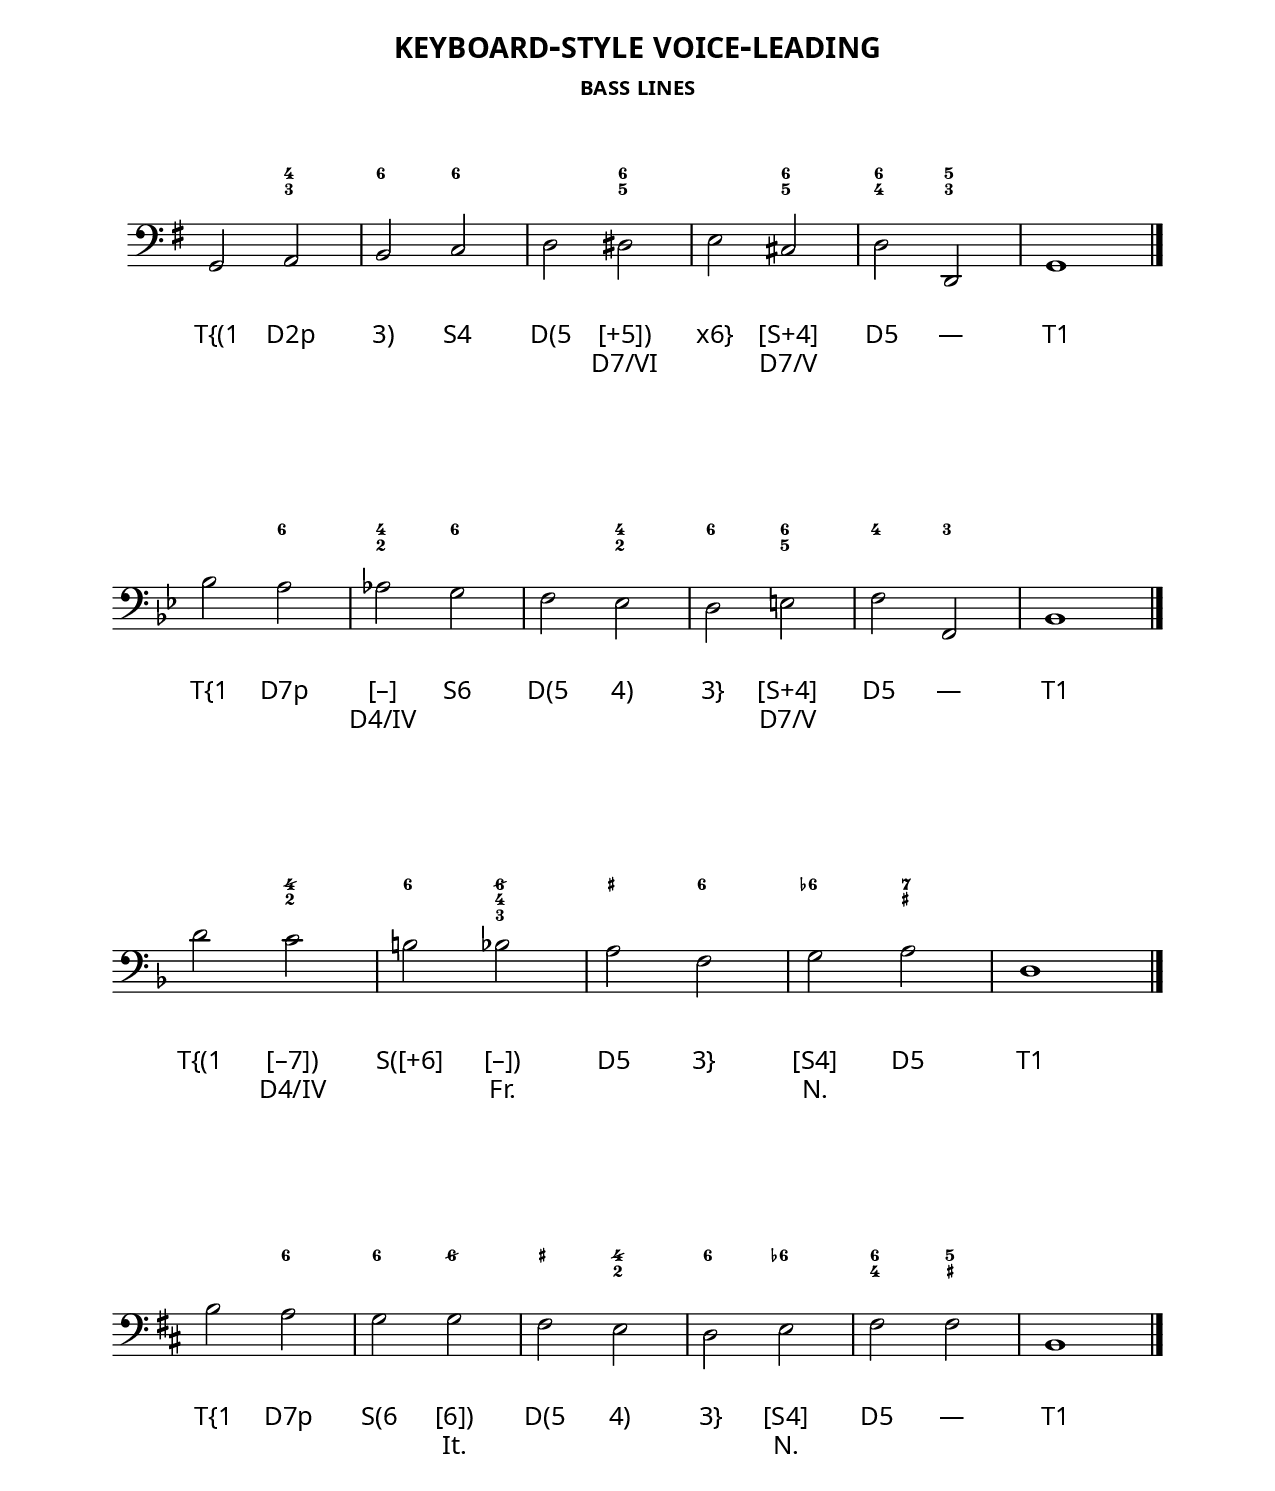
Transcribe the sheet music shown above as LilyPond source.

\version "2.14.2"

#(set-default-paper-size "letter")
#(set-global-staff-size 20)

\header {
	title = \markup { \smallCaps { "keyboard-style voice-leading" } }
	subtitle = \markup { \smallCaps { "bass lines" } }
	poet = ""
	composer = ""
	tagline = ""
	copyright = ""
	}

	\paper {
		myStaffSize = #20
		#(define fonts
	   (make-pango-font-tree  "Fanwood"
	                          "Nimbus Sans"
	                          "Luxi Mono"
	;;                        "Helvetica"
	;;                        "Courier"
	     (/ myStaffSize 20)))
	
	 	indent = 0.1\in
		top-margin = 0.5\in
		bottom-margin = 0.25\in
		line-width = 7.0\in
		ragged-right = ##f
		ragged-bottom = ##t
		ragged-last-bottom = ##f
		system-system-spacing #'minimum-distance = #35
		markup-system-spacing #'minimum-distance = #20
		score-system-spacing #'minimum-distance = #15
		last-bottom-spacing #'minimum-distance = #15
		%	page-count = #3
		print-page-number = ##f
	
	}

global = { 
	\override Score.PaperColumn #'keep-inside-line = ##t 	
	\override Staff.TimeSignature #'style = #'() 
	\set Staff.printKeyCancellation = ##f 
	\override Staff.TimeSignature #'break-visibility = #end-of-line-invisible
	\set Staff.explicitKeySignatureVisibility = #end-of-line-invisible
	\set Staff.explicitClefVisibility = #end-of-line-invisible	

	% enter key signature, time signature, pickup length here
%	\key c \major
%	\time 2/2
%	\partial 8
	}

upper = \relative c'' {
	\clef treble
	<<
		{
			% enter melody here
			\override Score.RehearsalMark #'self-alignment-X = #LEFT
			\override Score.RehearsalMark #'Y-offset = #10
			\override Score.RehearsalMark #'font-size = #0
			
            
			} \\
			
		{
			% enter middle voices (alto & tenor) here
            
			}
		>>
	}

lower = <<
	\new Voice = "bass" <<
		\new FiguredBass \figuremode {
			\override BassFigure #'extra-offset = #'(0 . 12)
			
			% enter figures here within <> brackets
				% use + for sharp, - for flat, ! for natural
				% _ will make accidental by itself (apply to 3)
				% use s if bass note has no figure
				s2 <4 3> <6> <6> s <6 5> s <6 5> <6 4> <5 3> s1
				s2 <6> <4 2> <6> s <4 2> <6> <6 5> <4> <3> s1
				s2 <4/ 2> <6> <6/ 4 3> <_+> <6> <6-> <7 _+> s1
				s2 <6> <6> <6/> <_+> <4/ 2> <6> <6-> <6 4> <5 _+> s1
			
			}
		\relative c {
			\clef bass
			
			% enter bass line here
			\key g \major
			\time 2/2
			g2 a b c d dis e cis d d, g1 \bar "|." \break
			
			\key bes \major
			bes'2 a aes g f es d e f f, bes1 \bar "|." \break
			
			\key d \minor
			d'2 c b bes a f g a d,1 \bar "|." \break
			
			\key b \minor
			b'2 a g g fis e d e fis fis b,1 \bar "|." \break
			}
		>>
	>>

functionalBass = {
	\set stanza = \markup { \normal-text "" }
		\lyricmode {
		
		% enter functional bass here, follwing the rules of lilypond lyrics
        "T{(1" "D2p" "3)" "S4" "D(5" "[+5])" "x6}" "[S+4]" "D5" "—" "T1"
		"T{1" "D7p" "[–]" "S6" "D(5" "4)" "3}" "[S+4]" "D5" "—" "T1"
		"T{(1" "[–7])" "S([+6]" "[–])" "D5" "3}" "[S4]" "D5" "T1"
		"T{1" "D7p" "S(6" "[6])" "D(5" "4)" "3}" "[S4]" "D5" "—" "T1"
		}
	}

functionalBassLower = {
	\set stanza = \markup { \normal-text "" }
		\lyricmode {
		
		% enter functional bass here, follwing the rules of lilypond lyrics
        \skip2 \skip2 \skip2 \skip2 \skip2 "D7/VI" \skip2 "D7/V" \skip2 \skip2 \skip2 
		\skip2 \skip2 "D4/IV" \skip2 \skip2 \skip2 \skip2 "D7/V" \skip2 \skip2 \skip2 
		\skip2 "D4/IV" \skip2 "Fr." \skip2 \skip2 "N." \skip2 \skip2 
		\skip2 \skip2 \skip2 "It." \skip2 \skip2 \skip2 "N." \skip2 \skip2 \skip2 
		}
	}

\score {
	\new PianoStaff \with { 
		\override StaffGrouper #'staff-staff-spacing #'minimum-distance = #15
		}
		<<
		\set PianoStaff.instrumentName = " "
		\set PianoStaff.shortInstrumentName = " "
		\set PianoStaff.midiInstrument = "piano" 
%		\new Staff = "Staff_pfUpper" << \global \upper >>
		\new Staff = "Staff_pfLower" << \global \lower >>
		\new Lyrics \lyricsto "bass" { \functionalBass }
    	\new Lyrics \lyricsto "bass" { \functionalBassLower }
		>>
	\layout { 
		\context { \Score \remove "Bar_number_engraver" }
		\context { \Staff \remove "Time_signature_engraver" }
    }
	}
